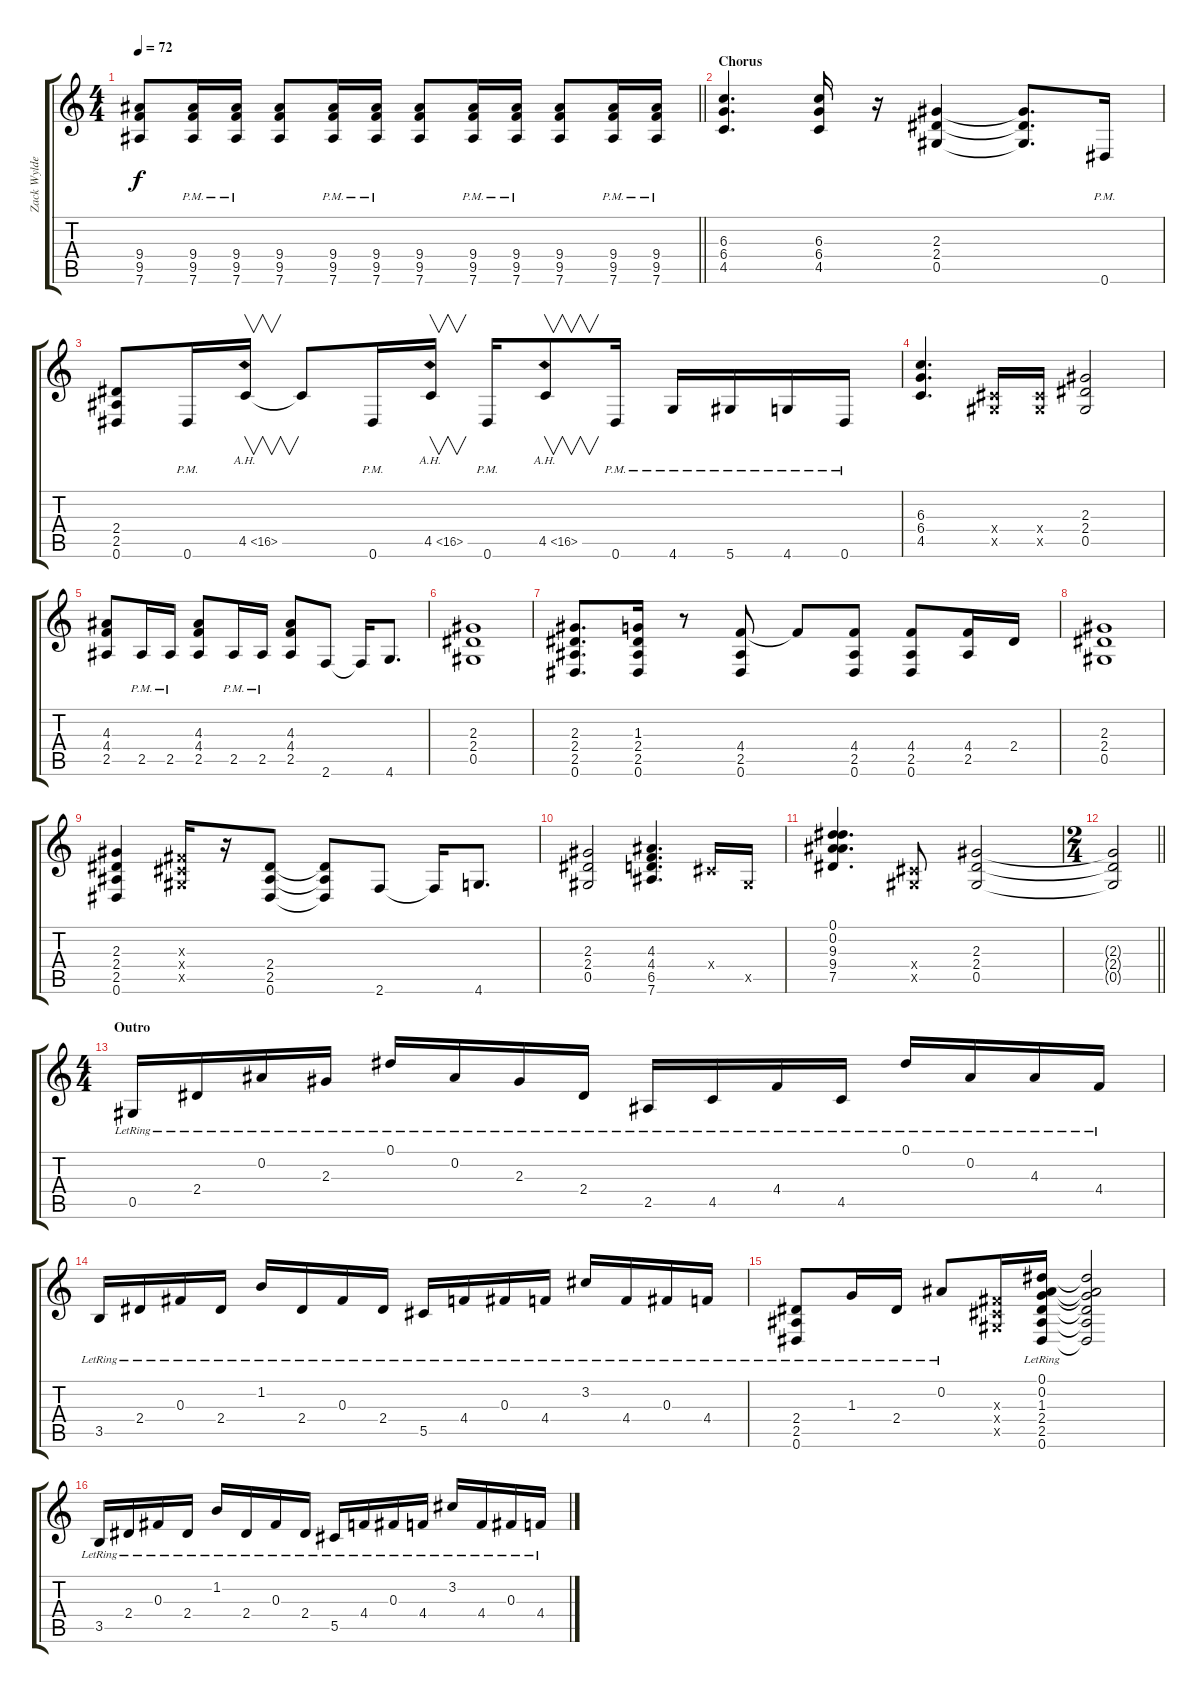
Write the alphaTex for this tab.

\track ("Zack Wylde" "Zack Wylde") {instrument acousticguitarsteel}
\staff {score tabs}
\tuning (Eb4 Bb3 Gb3 Db3 Ab2 Eb2) {hide}
\ts (4 4)
\tempo 72
\clef g2
\barLineRight lightlight
\ks c
(9.4 9.5 7.6).8{dy f} (9.4{pm} 9.5{pm} 7.6{pm}).16 (9.4{pm} 9.5{pm} 7.6{pm}).16 (9.4 9.5 7.6).8 (9.4{pm} 9.5{pm} 7.6{pm}).16 (9.4{pm} 9.5{pm} 7.6{pm}).16 (9.4 9.5 7.6).8 (9.4{pm} 9.5{pm} 7.6{pm}).16 (9.4{pm} 9.5{pm} 7.6{pm}).16 (9.4 9.5 7.6).8 (9.4{pm} 9.5{pm} 7.6{pm}).16 (9.4{pm} 9.5{pm} 7.6{pm}).16 |
\section ("" "Chorus")
(6.3 6.4 4.5).4{d} (6.3 6.4 4.5).16 r.16 (2.3 2.4 0.5).4 (2.3{t} 2.4{t} 0.5{t}).8{d} 0.6{pm}.16 |
(2.4 2.5 0.6).8 0.6{pm}.16 4.5{ah 12}.16{v} 4.5{t}.8 0.6{pm}.16 4.5{ah 12}.16{v} 0.6{pm}.16 4.5{ah 12}.8{v} 0.6{pm}.16 4.6{pm}.16 5.6{pm}.16 4.6{pm}.16 0.6{pm}.16 |
(6.3 6.4 4.5).4{d} (0.4{x} 0.5{x}).16 (0.4{x} 0.5{x}).16 (2.3 2.4 0.5).2 |
(4.3 4.4 2.5).8 2.5{pm}.16 2.5{pm}.16 (4.3 4.4 2.5).8 2.5{pm}.16 2.5{pm}.16 (4.3 4.4 2.5).8 2.6.8 2.6{t}.16 4.6.8{d} |
(2.3 2.4 0.5).1 |
(2.3 2.4 2.5 0.6).8{d} (1.3 2.4 2.5 0.6).16 r.8 (4.4 2.5 0.6).8 4.4{t}.8 (4.4 2.5 0.6).8 (4.4 2.5 0.6).8 (4.4 2.5).16 2.4.16 |
(2.3 2.4 0.5).1 |
(2.3 2.4 2.5 0.6).4 (0.3{x} 0.4{x} 0.5{x}).16 r.16 (2.4 2.5 0.6).8 (2.4{t} 2.5{t} 0.6{t}).8 2.6.8 2.6{t}.16 4.6.8{d} |
(2.3 2.4 0.5).2 (4.3 4.4 6.5 7.6).4{d} 0.4{x}.16 0.5{x}.16 |
(0.1 0.2 9.3 9.4 7.5).4{d} (0.4{x} 0.5{x}).8 (2.3 2.4 0.5).2 |
\ts (2 4)
\barLineRight lightlight
(2.3{t} 2.4{t} 0.5{t}).2 |
\ts (4 4)
\section ("" "Outro")
0.5{lr}.16{volume 12 instrument acousticguitarsteel} 2.4{lr}.16 0.2{lr}.16 2.3{lr}.16 0.1{lr}.16 0.2{lr}.16 2.3{lr}.16 2.4{lr}.16 2.5{lr}.16 4.5{lr}.16 4.4{lr}.16 4.5{lr}.16 0.1{lr}.16 0.2{lr}.16 4.3{lr}.16 4.4{lr}.16 |
3.5{lr}.16 2.4{lr}.16 0.3{lr}.16 2.4{lr}.16 1.2{lr}.16 2.4{lr}.16 0.3{lr}.16 2.4{lr}.16 5.5{lr}.16 4.4{lr}.16 0.3{lr}.16 4.4{lr}.16 3.2{lr}.16 4.4{lr}.16 0.3{lr}.16 4.4{lr}.16 |
(2.4{lr} 2.5{lr} 0.6{lr}).8 1.3{lr}.16 2.4{lr}.16 0.2{lr}.8 (0.3{x} 0.4{x} 0.5{x}).16 (0.1{lr} 0.2{lr} 1.3{lr} 2.4{lr} 2.5{lr} 0.6{lr}).16 (0.1{t} 0.2{t} 1.3{t} 2.4{t} 2.5{t} 0.6{t}).2 |
3.5{lr}.16 2.4{lr}.16 0.3{lr}.16 2.4{lr}.16 1.2{lr}.16 2.4{lr}.16 0.3{lr}.16 2.4{lr}.16 5.5{lr}.16 4.4{lr}.16 0.3{lr}.16 4.4{lr}.16 3.2{lr}.16 4.4{lr}.16 0.3{lr}.16 4.4{lr}.16
